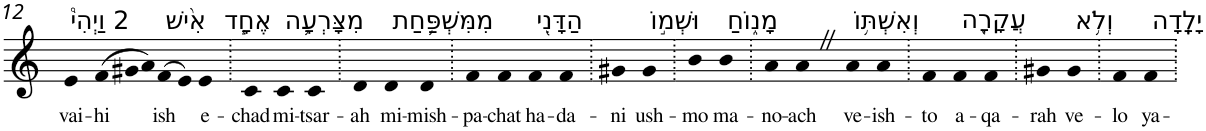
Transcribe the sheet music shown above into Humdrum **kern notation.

**kern	**text
*part1	*part1
*staff1	*staff1
*I"Piano	*
*I'Pno	*
!!LO:PB:g=z
*clefG2	*
*k[]	*
=12	=12
!LO:TX:a:t=2 וַיְהִי֩	!
!	!LO:LY:b
4e	vai-
*Xtuplet	*
!	!LO:LY:b
(>12f	-hi
12g#X	.
12a)	.
!LO:TX:a:t=אִ֨ישׁ	!
!	!LO:LY:b
(>8f	ish
8e)	.
!LO:TX:a:t=אֶחָ֧ד	!
!	!LO:LY:b
4e	e-
=13.	=13.
!	!LO:LY:b
4c	-chad
!LO:TX:a:t=מִצָּרְעָ֛ה	!
!	!LO:LY:b
4c	mi-
!	!LO:LY:b
4c	-tsar-
=14.	=14.
!	!LO:LY:b
4d	-ah
!LO:TX:a:t=מִמִּשְׁפַּ֥חַת	!
!	!LO:LY:b
4d	mi-
!	!LO:LY:b
4d	-mish-
=15.	=15.
!	!LO:LY:b
4f	-pa-
!	!LO:LY:b
4f	-chat
!LO:TX:a:t=הַדָּנִ֖י	!
!	!LO:LY:b
4f	ha-
!	!LO:LY:b
4f	-da-
=16.	=16.
!	!LO:LY:b
4g#X	-ni
!LO:TX:a:t=וּשְׁמ֣וֹ	!
!	!LO:LY:b
4g#	ush-
=17.	=17.
!	!LO:LY:b
4b	-mo
!LO:TX:a:t=מָנ֑וֹחַ	!
!	!LO:LY:b
4b	ma-
=18.	=18.
!	!LO:LY:b
4a	-no-
!	!LO:LY:b
4aZ	-ach
!LO:TX:a:t=וְאִשְׁתּ֥וֹ	!
!	!LO:LY:b
4a	ve-
!	!LO:LY:b
4a	-ish-
=19.	=19.
!	!LO:LY:b
4f	-to
!LO:TX:a:t=עֲקָרָ֖ה	!
!	!LO:LY:b
4f	a-
!	!LO:LY:b
4f	-qa-
=20.	=20.
!	!LO:LY:b
4g#X	-rah
!LO:TX:a:t=וְלֹ֥א	!
!	!LO:LY:b
4g#	ve-
=21.	=21.
!	!LO:LY:b
4f	-lo
!LO:TX:a:t=יָלָֽדָה	!
!	!LO:LY:b
4f	ya-
=.	=.
*-	*-
